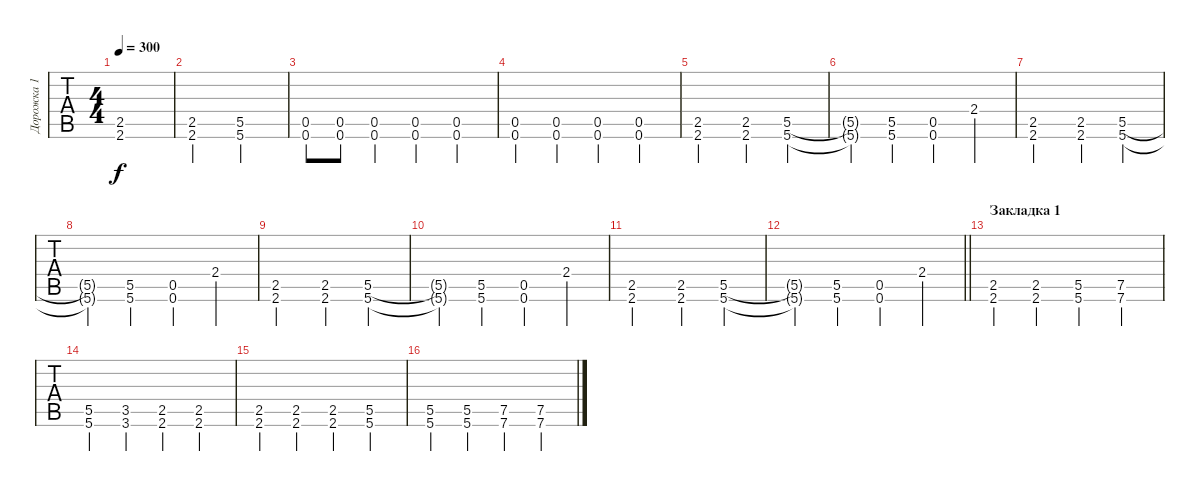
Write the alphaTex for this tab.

\track ("Дорожка 1" "Дорожка 1") {instrument distortionguitar}
\staff {tabs}
\tuning (E4 B3 G3 D3 A2 E2) {hide}
\ts (4 4)
\tempo 300
\clef g2
\ks c
(2.5 2.6).1{dy f instrument distortionguitar} |
(2.5 2.6).2 (5.5 5.6).2 |
(0.5 0.6).8 (0.5 0.6).8 (0.5 0.6).4 (0.5 0.6).4 (0.5 0.6).4 |
(0.5 0.6).4 (0.5 0.6).4 (0.5 0.6).4 (0.5 0.6).4 |
(2.5 2.6).2 (2.5 2.6).4 (5.5 5.6).4 |
(5.5{t} 5.6{t}).4 (5.5 5.6).4 (0.5 0.6).4 2.4.4 |
(2.5 2.6).2 (2.5 2.6).4 (5.5 5.6).4 |
(5.5{t} 5.6{t}).4 (5.5 5.6).4 (0.5 0.6).4 2.4.4 |
(2.5 2.6).2 (2.5 2.6).4 (5.5 5.6).4 |
(5.5{t} 5.6{t}).4 (5.5 5.6).4 (0.5 0.6).4 2.4.4 |
(2.5 2.6).2 (2.5 2.6).4 (5.5 5.6).4 |
\barLineRight lightlight
(5.5{t} 5.6{t}).4 (5.5 5.6).4 (0.5 0.6).4 2.4.4 |
\section ("" "Закладка 1")
(2.5 2.6).4 (2.5 2.6).4 (5.5 5.6).4 (7.5 7.6).4 |
(5.5 5.6).4 (3.5 3.6).4 (2.5 2.6).4 (2.5 2.6).4 |
(2.5 2.6).4 (2.5 2.6).4 (2.5 2.6).4 (5.5 5.6).4 |
(5.5 5.6).4 (5.5 5.6).4 (7.5 7.6).4 (7.5 7.6).4
